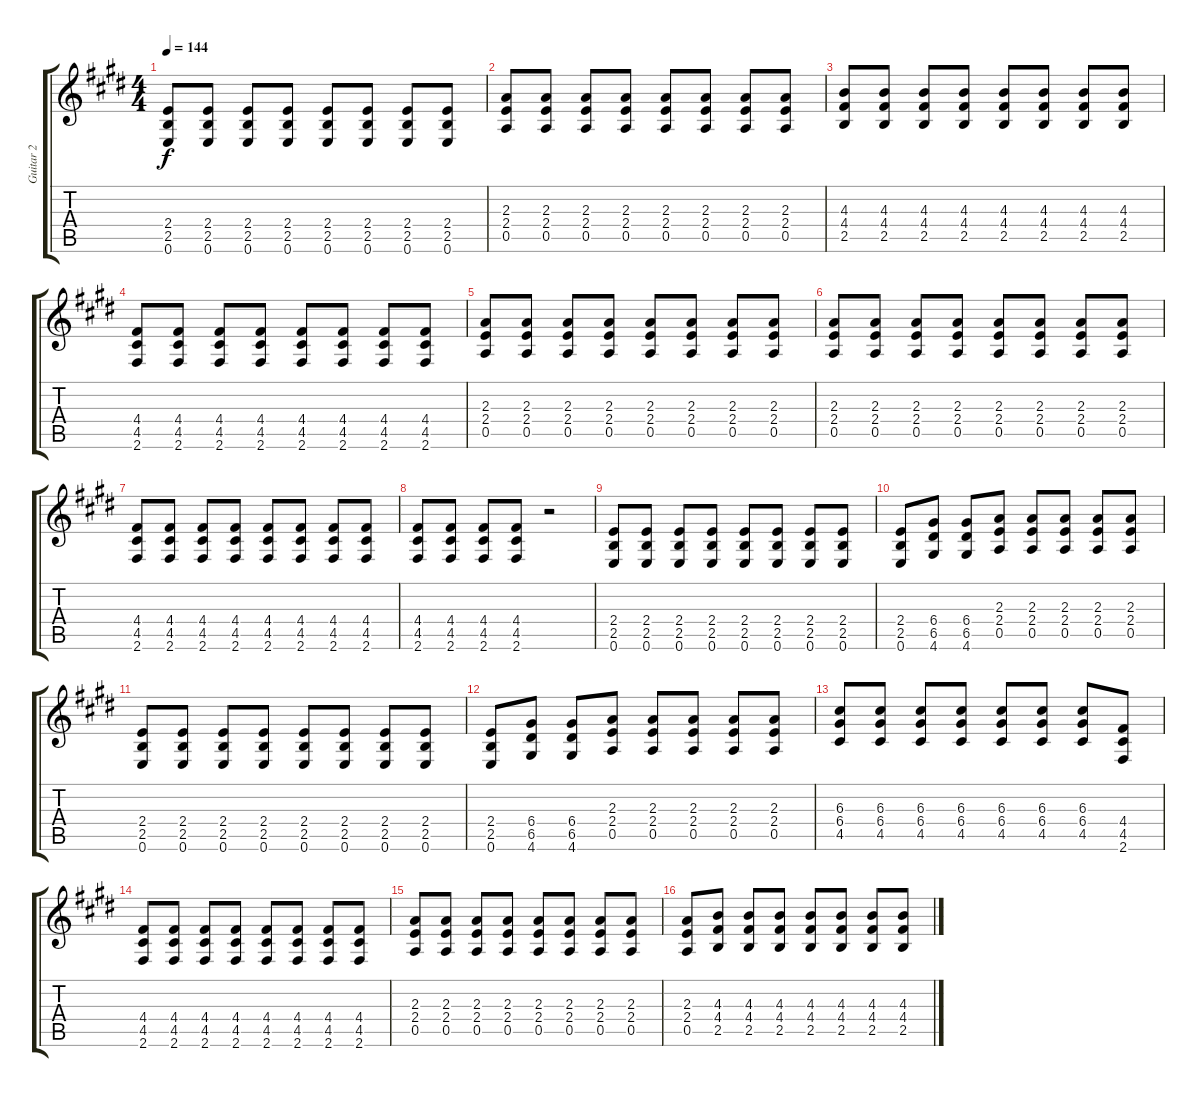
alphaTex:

\track ("Guitar 2" "Guitar 2") {instrument distortionguitar}
\staff {score tabs}
\tuning (E4 B3 G3 D3 A2 E2) {hide}
\ts (4 4)
\tempo 144
\clef g2
\ks e
(2.4 2.5 0.6).8{dy f} (2.4 2.5 0.6).8 (2.4 2.5 0.6).8 (2.4 2.5 0.6).8 (2.4 2.5 0.6).8 (2.4 2.5 0.6).8 (2.4 2.5 0.6).8 (2.4 2.5 0.6).8 |
(2.3 2.4 0.5).8 (2.3 2.4 0.5).8 (2.3 2.4 0.5).8 (2.3 2.4 0.5).8 (2.3 2.4 0.5).8 (2.3 2.4 0.5).8 (2.3 2.4 0.5).8 (2.3 2.4 0.5).8 |
(4.3 4.4 2.5).8 (4.3 4.4 2.5).8 (4.3 4.4 2.5).8 (4.3 4.4 2.5).8 (4.3 4.4 2.5).8 (4.3 4.4 2.5).8 (4.3 4.4 2.5).8 (4.3 4.4 2.5).8 |
(4.4 4.5 2.6).8 (4.4 4.5 2.6).8 (4.4 4.5 2.6).8 (4.4 4.5 2.6).8 (4.4 4.5 2.6).8 (4.4 4.5 2.6).8 (4.4 4.5 2.6).8 (4.4 4.5 2.6).8 |
(2.3 2.4 0.5).8{volume 10} (2.3 2.4 0.5).8 (2.3 2.4 0.5).8 (2.3 2.4 0.5).8 (2.3 2.4 0.5).8 (2.3 2.4 0.5).8 (2.3 2.4 0.5).8 (2.3 2.4 0.5).8 |
(2.3 2.4 0.5).8 (2.3 2.4 0.5).8 (2.3 2.4 0.5).8 (2.3 2.4 0.5).8 (2.3 2.4 0.5).8 (2.3 2.4 0.5).8 (2.3 2.4 0.5).8 (2.3 2.4 0.5).8 |
(4.4 4.5 2.6).8 (4.4 4.5 2.6).8 (4.4 4.5 2.6).8 (4.4 4.5 2.6).8 (4.4 4.5 2.6).8 (4.4 4.5 2.6).8 (4.4 4.5 2.6).8 (4.4 4.5 2.6).8 |
(4.4 4.5 2.6).8 (4.4 4.5 2.6).8 (4.4 4.5 2.6).8 (4.4 4.5 2.6).8 r.2 |
(2.4 2.5 0.6).8{volume 13} (2.4 2.5 0.6).8 (2.4 2.5 0.6).8 (2.4 2.5 0.6).8 (2.4 2.5 0.6).8 (2.4 2.5 0.6).8 (2.4 2.5 0.6).8 (2.4 2.5 0.6).8 |
(2.4 2.5 0.6).8 (6.4 6.5 4.6).8 (6.4 6.5 4.6).8 (2.3 2.4 0.5).8 (2.3 2.4 0.5).8 (2.3 2.4 0.5).8 (2.3 2.4 0.5).8 (2.3 2.4 0.5).8 |
(2.4 2.5 0.6).8 (2.4 2.5 0.6).8 (2.4 2.5 0.6).8 (2.4 2.5 0.6).8 (2.4 2.5 0.6).8 (2.4 2.5 0.6).8 (2.4 2.5 0.6).8 (2.4 2.5 0.6).8 |
(2.4 2.5 0.6).8 (6.4 6.5 4.6).8 (6.4 6.5 4.6).8 (2.3 2.4 0.5).8 (2.3 2.4 0.5).8 (2.3 2.4 0.5).8 (2.3 2.4 0.5).8 (2.3 2.4 0.5).8 |
(6.3 6.4 4.5).8 (6.3 6.4 4.5).8 (6.3 6.4 4.5).8 (6.3 6.4 4.5).8 (6.3 6.4 4.5).8 (6.3 6.4 4.5).8 (6.3 6.4 4.5).8 (4.4 4.5 2.6).8 |
(4.4 4.5 2.6).8 (4.4 4.5 2.6).8 (4.4 4.5 2.6).8 (4.4 4.5 2.6).8 (4.4 4.5 2.6).8 (4.4 4.5 2.6).8 (4.4 4.5 2.6).8 (4.4 4.5 2.6).8 |
(2.3 2.4 0.5).8 (2.3 2.4 0.5).8 (2.3 2.4 0.5).8 (2.3 2.4 0.5).8 (2.3 2.4 0.5).8 (2.3 2.4 0.5).8 (2.3 2.4 0.5).8 (2.3 2.4 0.5).8 |
(2.3 2.4 0.5).8 (4.3 4.4 2.5).8 (4.3 4.4 2.5).8 (4.3 4.4 2.5).8 (4.3 4.4 2.5).8 (4.3 4.4 2.5).8 (4.3 4.4 2.5).8 (4.3 4.4 2.5).8
